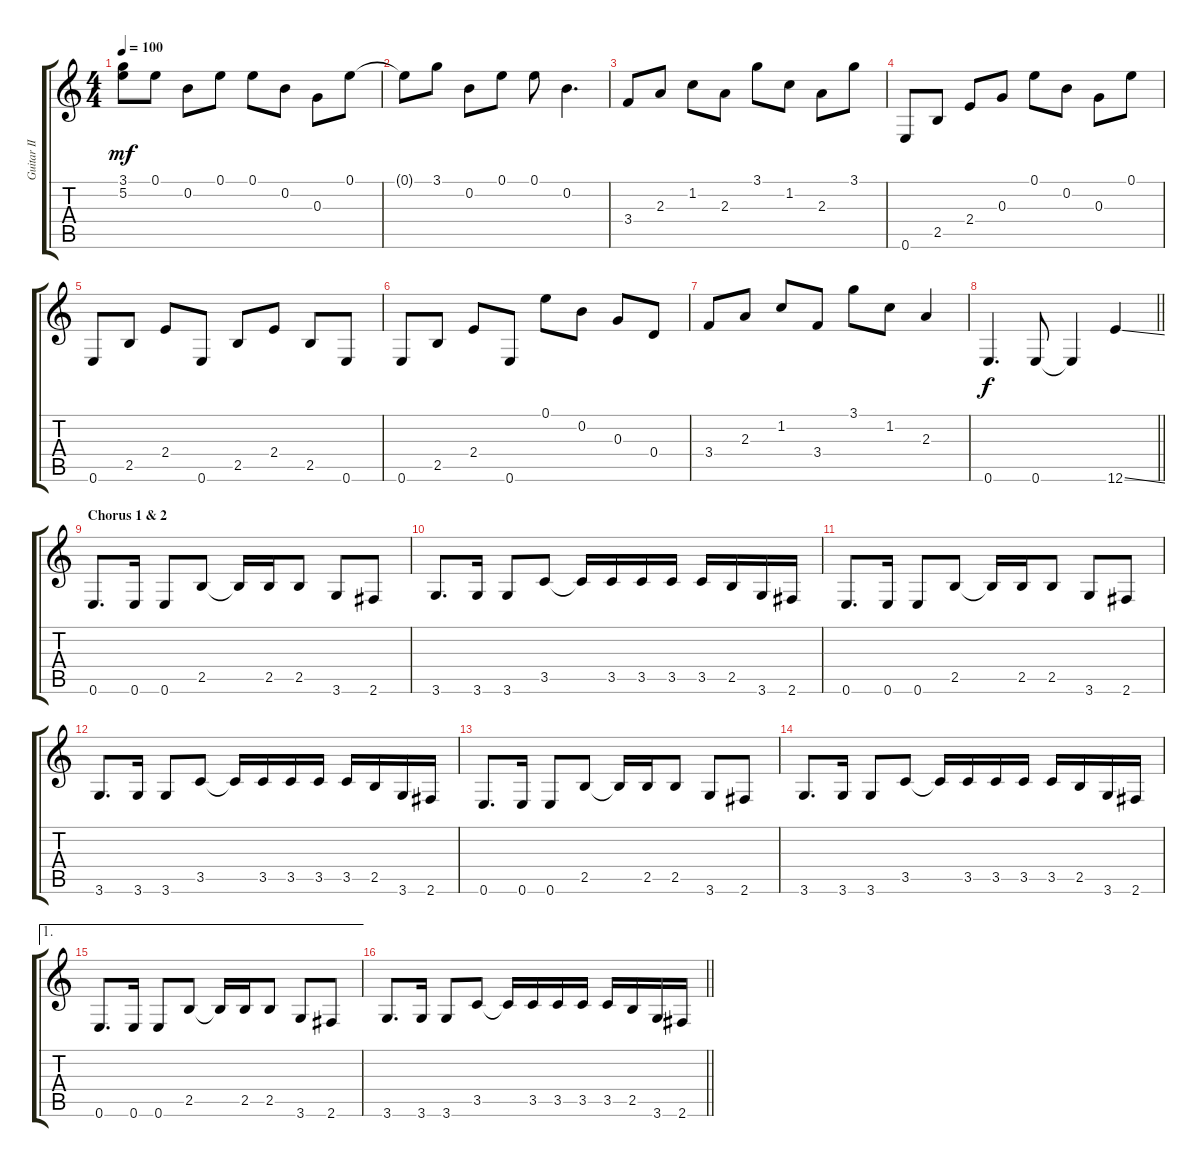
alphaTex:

\track ("Guitar II" "Guitar II") {instrument electricguitarjazz}
\staff {score tabs}
\tuning (E4 B3 G3 D3 A2 E2) {hide}
\ts (4 4)
\tempo 100
\clef g2
\ks c
(3.1 5.2).8{dy mf} 0.1.8 0.2.8 0.1.8 0.1.8 0.2.8 0.3.8 0.1.8 |
0.1{t}.8 3.1.8 0.2.8 0.1.8 0.1.8 0.2.4{d} |
3.4.8 2.3.8 1.2.8 2.3.8 3.1.8 1.2.8 2.3.8 3.1.8 |
0.6.8 2.5.8 2.4.8 0.3.8 0.1.8 0.2.8 0.3.8 0.1.8 |
0.6.8 2.5.8 2.4.8 0.6.8 2.5.8 2.4.8 2.5.8 0.6.8 |
0.6.8 2.5.8 2.4.8 0.6.8 0.1.8 0.2.8 0.3.8 0.4.8 |
3.4.8 2.3.8 1.2.8 3.4.8 3.1.8 1.2.8 2.3.4 |
\barLineRight lightlight
0.6.4{d dy f} 0.6.8 0.6{t}.4 12.6{ss}.4{instrument overdrivenguitar} |
\section ("" "Chorus 1 & 2")
0.6.8{d} 0.6.16 0.6.8 2.5.8 2.5{t}.16 2.5.16 2.5.8 3.6.8 2.6.8 |
3.6.8{d} 3.6.16 3.6.8 3.5.8 3.5{t}.16 3.5.16 3.5.16 3.5.16 3.5.16 2.5.16 3.6.16 2.6.16 |
0.6.8{d} 0.6.16 0.6.8 2.5.8 2.5{t}.16 2.5.16 2.5.8 3.6.8 2.6.8 |
3.6.8{d} 3.6.16 3.6.8 3.5.8 3.5{t}.16 3.5.16 3.5.16 3.5.16 3.5.16 2.5.16 3.6.16 2.6.16 |
0.6.8{d} 0.6.16 0.6.8 2.5.8 2.5{t}.16 2.5.16 2.5.8 3.6.8 2.6.8 |
3.6.8{d} 3.6.16 3.6.8 3.5.8 3.5{t}.16 3.5.16 3.5.16 3.5.16 3.5.16 2.5.16 3.6.16 2.6.16 |
\ae 1
0.6.8{d} 0.6.16 0.6.8 2.5.8 2.5{t}.16 2.5.16 2.5.8 3.6.8 2.6.8 |
\barLineRight lightlight
3.6.8{d} 3.6.16 3.6.8 3.5.8 3.5{t}.16 3.5.16 3.5.16 3.5.16 3.5.16 2.5.16 3.6.16 2.6.16
